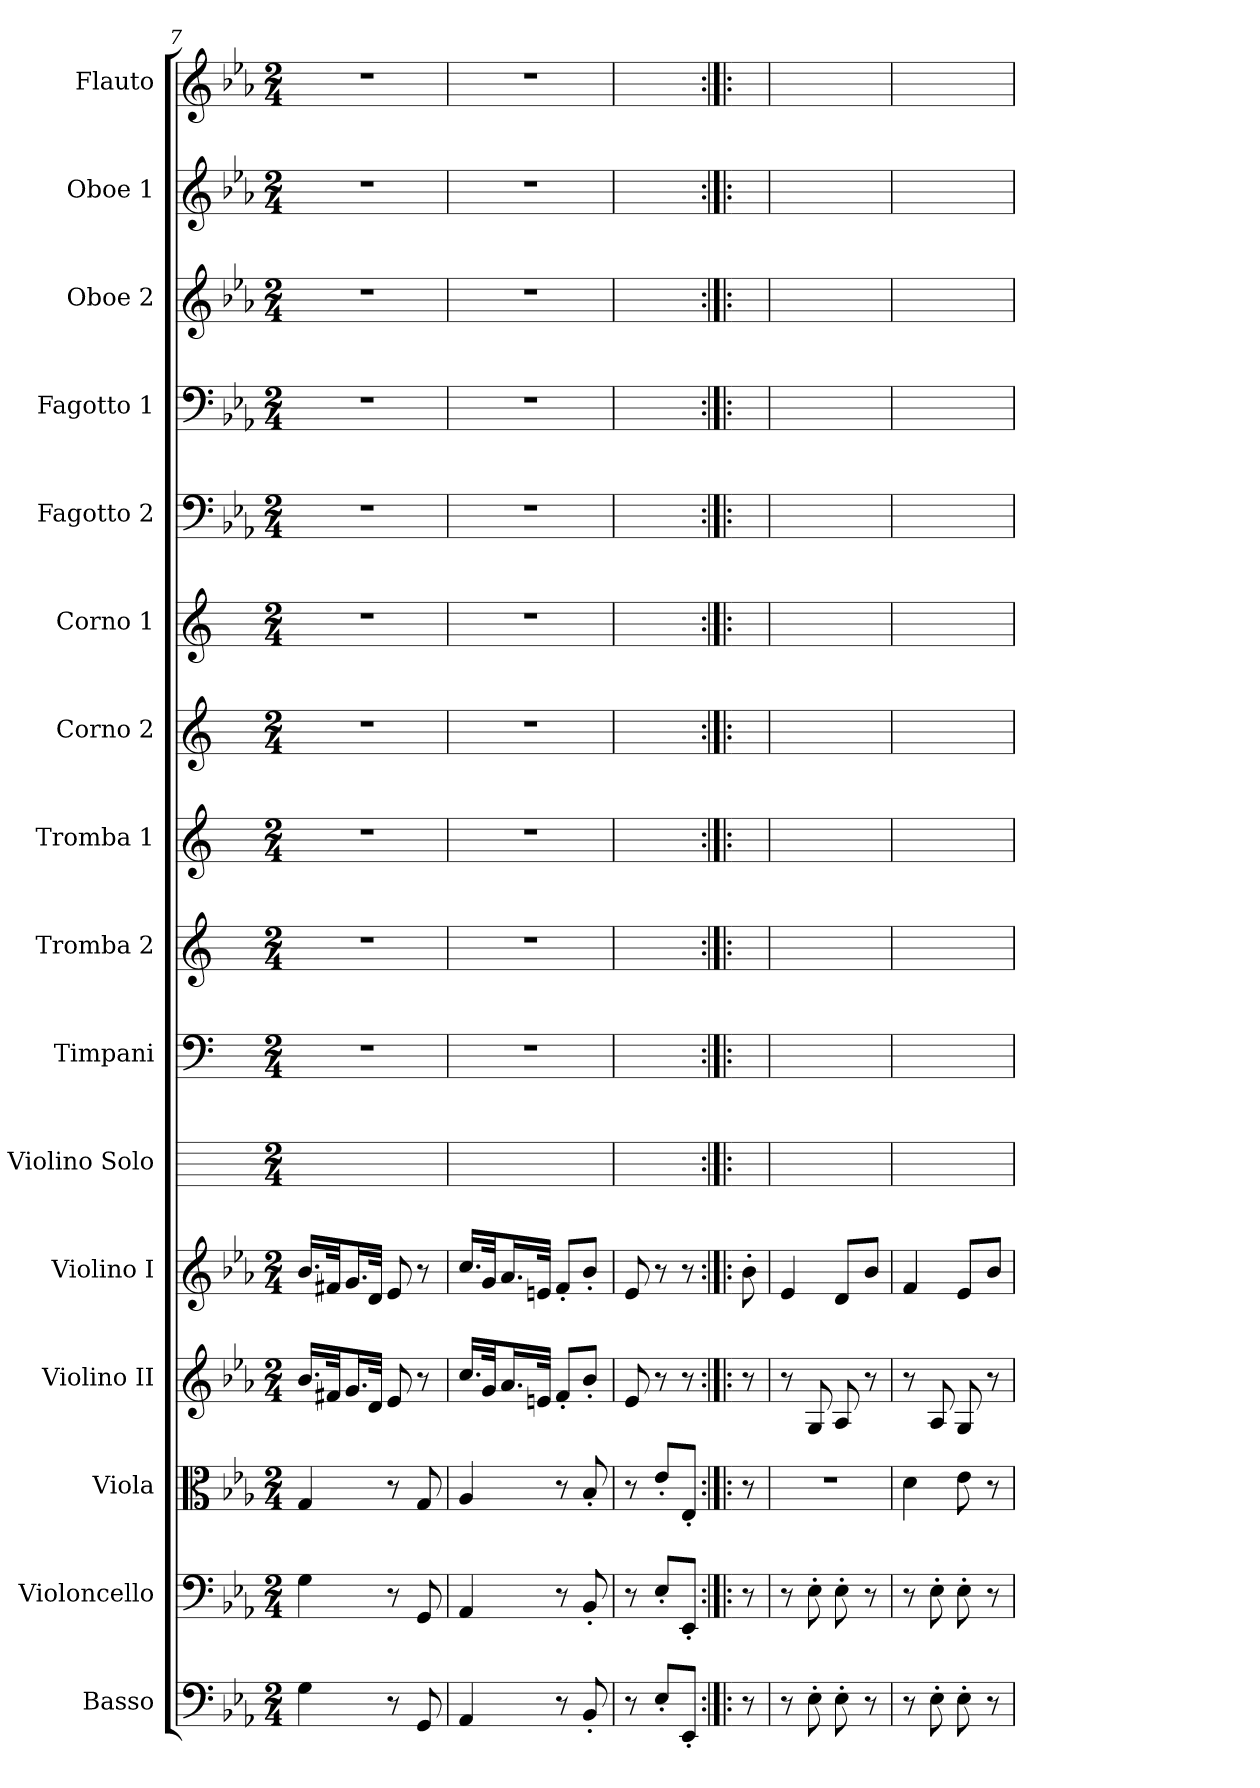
**kern	**kern	**kern	**kern	**kern	**kern	**kern	**kern	**kern	**kern	**kern	**kern	**kern	**kern	**kern	**kern
*part16	*part15	*part14	*part13	*part12	*part11	*part10	*part9	*part8	*part7	*part6	*part5	*part4	*part3	*part2	*part1
*staff16	*staff15	*staff14	*staff13	*staff12	*staff11	*staff10	*staff9	*staff8	*staff7	*staff6	*staff5	*staff4	*staff3	*staff2	*staff1
*I"Basso	*I"Violoncello	*I"Viola	*I"Violino II	*I"Violino I	*I"Violino Solo	*I"Timpani	*I"Tromba 2	*I"Tromba 1	*I"Corno 2	*I"Corno 1	*I"Fagotto 2	*I"Fagotto 1	*I"Oboe 2	*I"Oboe 1	*I"Flauto
*I'B	*I'Vc	*I'Vla	*I'Vln	*I'Vln	*I'Vln	*I'Timp	*	*	*	*	*	*	*I'Ob	*I'Ob	*I'Fl
*clefF4	*clefF4	*clefC3	*clefG2	*clefG2	*	*clefF4	*clefG2	*clefG2	*clefG2	*clefG2	*clefF4	*clefF4	*clefG2	*clefG2	*clefG2
*ITrd7c12	*	*	*	*	*	*	*	*	*ITrd7c12	*ITrd7c12	*	*	*	*	*
*k[b-e-a-]	*k[b-e-a-]	*k[b-e-a-]	*k[b-e-a-]	*k[b-e-a-]	*	*	*	*	*	*	*k[b-e-a-]	*k[b-e-a-]	*k[b-e-a-]	*k[b-e-a-]	*k[b-e-a-]
*M2/4	*M2/4	*M2/4	*M2/4	*M2/4	*M2/4	*M2/4	*M2/4	*M2/4	*M2/4	*M2/4	*M2/4	*M2/4	*M2/4	*M2/4	*M2/4
=7	=7	=7	=7	=7	=7	=7	=7	=7	=7	=7	=7	=7	=7	=7	=7
4GG	4G	4G	16.b-/LL	16.b-/LL	2ryy	2r	2r	2r	2r	2r	2r	2r	2r	2r	2r
.	.	.	32f#X/Jk	32f#X/Jk	.	.	.	.	.	.	.	.	.	.	.
.	.	.	16.g/L	16.g/L	.	.	.	.	.	.	.	.	.	.	.
.	.	.	32d/JJk	32d/JJk	.	.	.	.	.	.	.	.	.	.	.
8r	8r	8r	8e-	8e-	.	.	.	.	.	.	.	.	.	.	.
8GGG	8GG	8G	8r	8r	.	.	.	.	.	.	.	.	.	.	.
=8	=8	=8	=8	=8	=8	=8	=8	=8	=8	=8	=8	=8	=8	=8	=8
4AAA-	4AA-	4A-	16.cc/LL	16.cc/LL	2ryy	2r	2r	2r	2r	2r	2r	2r	2r	2r	2r
.	.	.	32g/Jk	32g/Jk	.	.	.	.	.	.	.	.	.	.	.
.	.	.	16.a-/L	16.a-/L	.	.	.	.	.	.	.	.	.	.	.
.	.	.	32en/JJk	32en/JJk	.	.	.	.	.	.	.	.	.	.	.
8r	8r	8r	8f'/L	8f'/L	.	.	.	.	.	.	.	.	.	.	.
8BBB-'	8BB-'	8B-'	8b-'/J	8b-'/J	.	.	.	.	.	.	.	.	.	.	.
=9	=9	=9	=9	=9	=9	=9	=9	=9	=9	=9	=9	=9	=9	=9	=9
8r	8r	8r	8e-	8e-	4.ryy	4.ryy	4.ryy	4.ryy	4.ryy	4.ryy	4.ryy	4.ryy	4.ryy	4.ryy	4.ryy
8EE-'/L	8E-'/L	8e-'/L	8r	8r	.	.	.	.	.	.	.	.	.	.	.
8EEE-'/J	8EE-'/J	8E-'/J	8r	8r	.	.	.	.	.	.	.	.	.	.	.
=10:|!|:	=10:|!|:	=10:|!|:	=10:|!|:	=10:|!|:	=10:|!|:	=10:|!|:	=10:|!|:	=10:|!|:	=10:|!|:	=10:|!|:	=10:|!|:	=10:|!|:	=10:|!|:	=10:|!|:	=10:|!|:
8r	8r	8r	8r	8b-'	8ryy	8ryy	8ryy	8ryy	8ryy	8ryy	8ryy	8ryy	8ryy	8ryy	8ryy
=11	=11	=11	=11	=11	=11	=11	=11	=11	=11	=11	=11	=11	=11	=11	=11
8r	8r	2r	8r	4e-	2ryy	2ryy	2ryy	2ryy	2ryy	2ryy	2ryy	2ryy	2ryy	2ryy	2ryy
8EE-'	8E-'	.	8G	.	.	.	.	.	.	.	.	.	.	.	.
8EE-'	8E-'	.	8A-	8d/L	.	.	.	.	.	.	.	.	.	.	.
8r	8r	.	8r	8b-/J	.	.	.	.	.	.	.	.	.	.	.
=12	=12	=12	=12	=12	=12	=12	=12	=12	=12	=12	=12	=12	=12	=12	=12
8r	8r	4d	8r	4f	2ryy	2ryy	2ryy	2ryy	2ryy	2ryy	2ryy	2ryy	2ryy	2ryy	2ryy
8EE-'	8E-'	.	8A-	.	.	.	.	.	.	.	.	.	.	.	.
8EE-'	8E-'	8e-	8G	8e-/L	.	.	.	.	.	.	.	.	.	.	.
8r	8r	8r	8r	8b-/J	.	.	.	.	.	.	.	.	.	.	.
=	=	=	=	=	=	=	=	=	=	=	=	=	=	=	=
*-	*-	*-	*-	*-	*-	*-	*-	*-	*-	*-	*-	*-	*-	*-	*-
